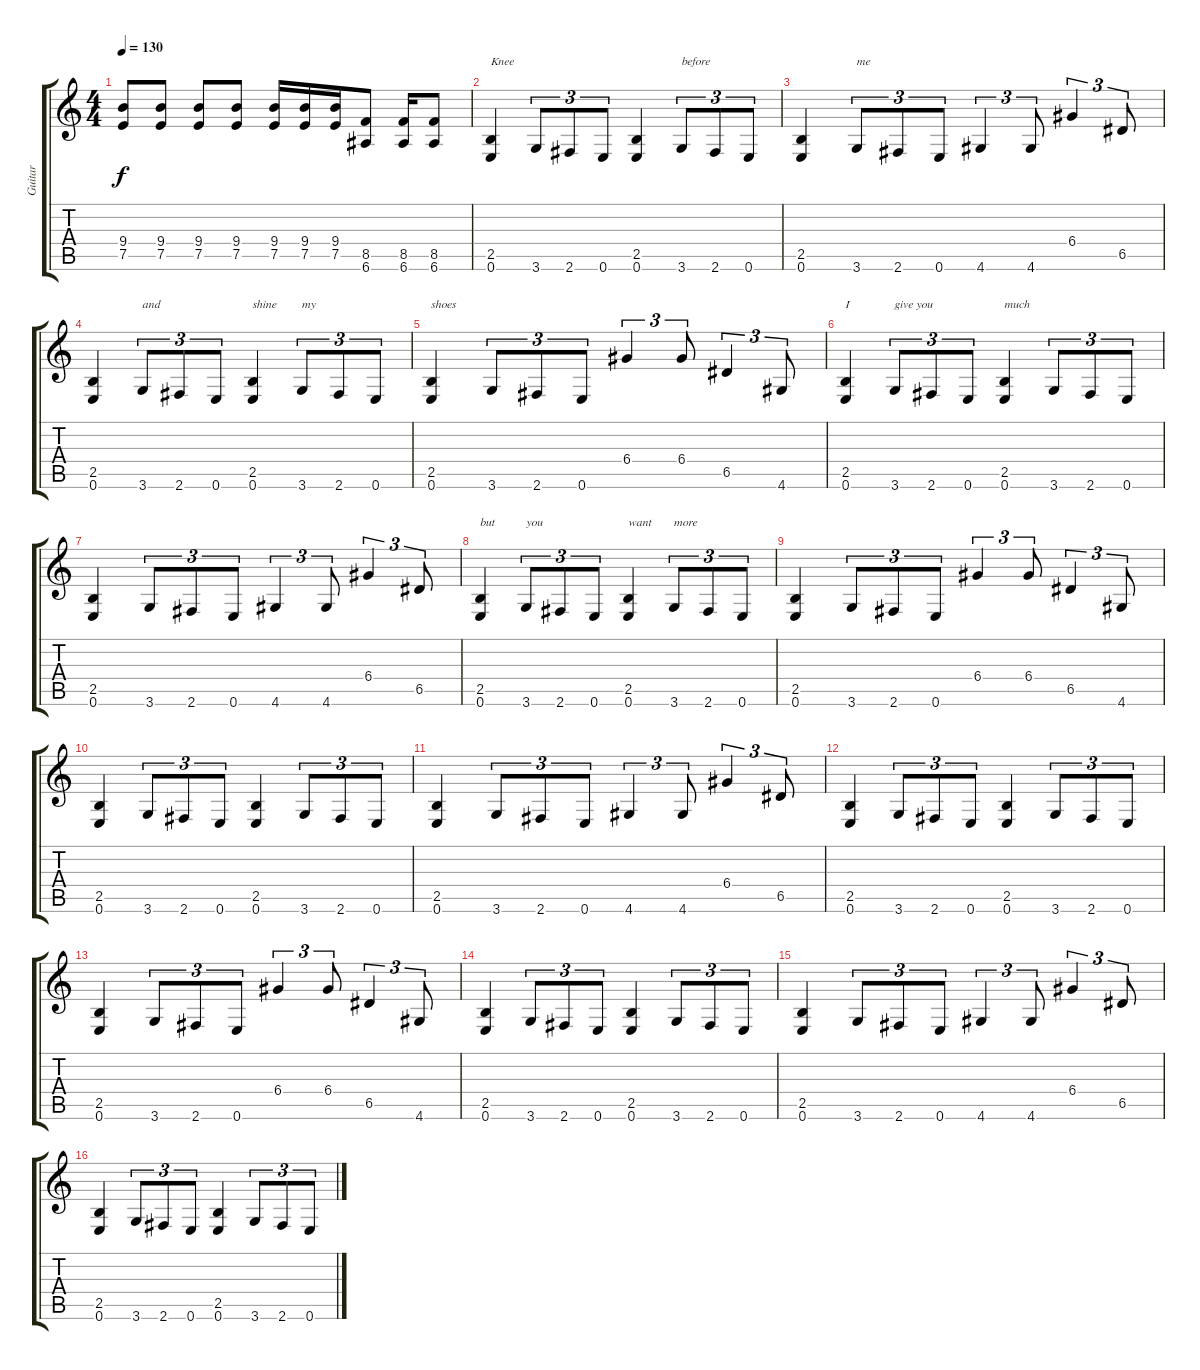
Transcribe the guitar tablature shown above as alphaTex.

\track ("Guitar" "Guitar") {instrument distortionguitar}
\staff {score tabs}
\tuning (E4 B3 G3 D3 A2 E2) {hide}
\ts (4 4)
\tempo 130
\clef g2
\ks c
(9.4 7.5).8{dy f} (9.4 7.5).8 (9.4 7.5).8 (9.4 7.5).8 (9.4 7.5).16 (9.4 7.5).16 (9.4 7.5).16 (8.5 6.6).8 (8.5 6.6).16 (8.5 6.6).8 |
(2.5 0.6).4{txt "Knee"} 3.6.8{tu (3 2)} 2.6.8{tu (3 2)} 0.6.8{tu (3 2)} (2.5 0.6).4 3.6.8{tu (3 2) txt "before"} 2.6.8{tu (3 2)} 0.6.8{tu (3 2)} |
(2.5 0.6).4 3.6.8{tu (3 2) txt "me"} 2.6.8{tu (3 2)} 0.6.8{tu (3 2)} 4.6.4{tu (3 2)} 4.6.8{tu (3 2)} 6.4.4{tu (3 2)} 6.5.8{tu (3 2)} |
(2.5 0.6).4 3.6.8{tu (3 2) txt "and"} 2.6.8{tu (3 2)} 0.6.8{tu (3 2)} (2.5 0.6).4{txt "shine"} 3.6.8{tu (3 2) txt "my"} 2.6.8{tu (3 2)} 0.6.8{tu (3 2)} |
(2.5 0.6).4{txt "shoes"} 3.6.8{tu (3 2)} 2.6.8{tu (3 2)} 0.6.8{tu (3 2)} 6.4.4{tu (3 2)} 6.4.8{tu (3 2)} 6.5.4{tu (3 2)} 4.6.8{tu (3 2)} |
(2.5 0.6).4{txt "I"} 3.6.8{tu (3 2) txt "give you"} 2.6.8{tu (3 2)} 0.6.8{tu (3 2)} (2.5 0.6).4{txt "much"} 3.6.8{tu (3 2)} 2.6.8{tu (3 2)} 0.6.8{tu (3 2)} |
(2.5 0.6).4 3.6.8{tu (3 2)} 2.6.8{tu (3 2)} 0.6.8{tu (3 2)} 4.6.4{tu (3 2)} 4.6.8{tu (3 2)} 6.4.4{tu (3 2)} 6.5.8{tu (3 2)} |
(2.5 0.6).4{txt "but"} 3.6.8{tu (3 2) txt "you"} 2.6.8{tu (3 2)} 0.6.8{tu (3 2)} (2.5 0.6).4{txt "want"} 3.6.8{tu (3 2) txt "more"} 2.6.8{tu (3 2)} 0.6.8{tu (3 2)} |
(2.5 0.6).4 3.6.8{tu (3 2)} 2.6.8{tu (3 2)} 0.6.8{tu (3 2)} 6.4.4{tu (3 2)} 6.4.8{tu (3 2)} 6.5.4{tu (3 2)} 4.6.8{tu (3 2)} |
(2.5 0.6).4 3.6.8{tu (3 2)} 2.6.8{tu (3 2)} 0.6.8{tu (3 2)} (2.5 0.6).4 3.6.8{tu (3 2)} 2.6.8{tu (3 2)} 0.6.8{tu (3 2)} |
(2.5 0.6).4 3.6.8{tu (3 2)} 2.6.8{tu (3 2)} 0.6.8{tu (3 2)} 4.6.4{tu (3 2)} 4.6.8{tu (3 2)} 6.4.4{tu (3 2)} 6.5.8{tu (3 2)} |
(2.5 0.6).4 3.6.8{tu (3 2)} 2.6.8{tu (3 2)} 0.6.8{tu (3 2)} (2.5 0.6).4 3.6.8{tu (3 2)} 2.6.8{tu (3 2)} 0.6.8{tu (3 2)} |
(2.5 0.6).4 3.6.8{tu (3 2)} 2.6.8{tu (3 2)} 0.6.8{tu (3 2)} 6.4.4{tu (3 2)} 6.4.8{tu (3 2)} 6.5.4{tu (3 2)} 4.6.8{tu (3 2)} |
(2.5 0.6).4 3.6.8{tu (3 2)} 2.6.8{tu (3 2)} 0.6.8{tu (3 2)} (2.5 0.6).4 3.6.8{tu (3 2)} 2.6.8{tu (3 2)} 0.6.8{tu (3 2)} |
(2.5 0.6).4 3.6.8{tu (3 2)} 2.6.8{tu (3 2)} 0.6.8{tu (3 2)} 4.6.4{tu (3 2)} 4.6.8{tu (3 2)} 6.4.4{tu (3 2)} 6.5.8{tu (3 2)} |
(2.5 0.6).4 3.6.8{tu (3 2)} 2.6.8{tu (3 2)} 0.6.8{tu (3 2)} (2.5 0.6).4 3.6.8{tu (3 2)} 2.6.8{tu (3 2)} 0.6.8{tu (3 2)}
